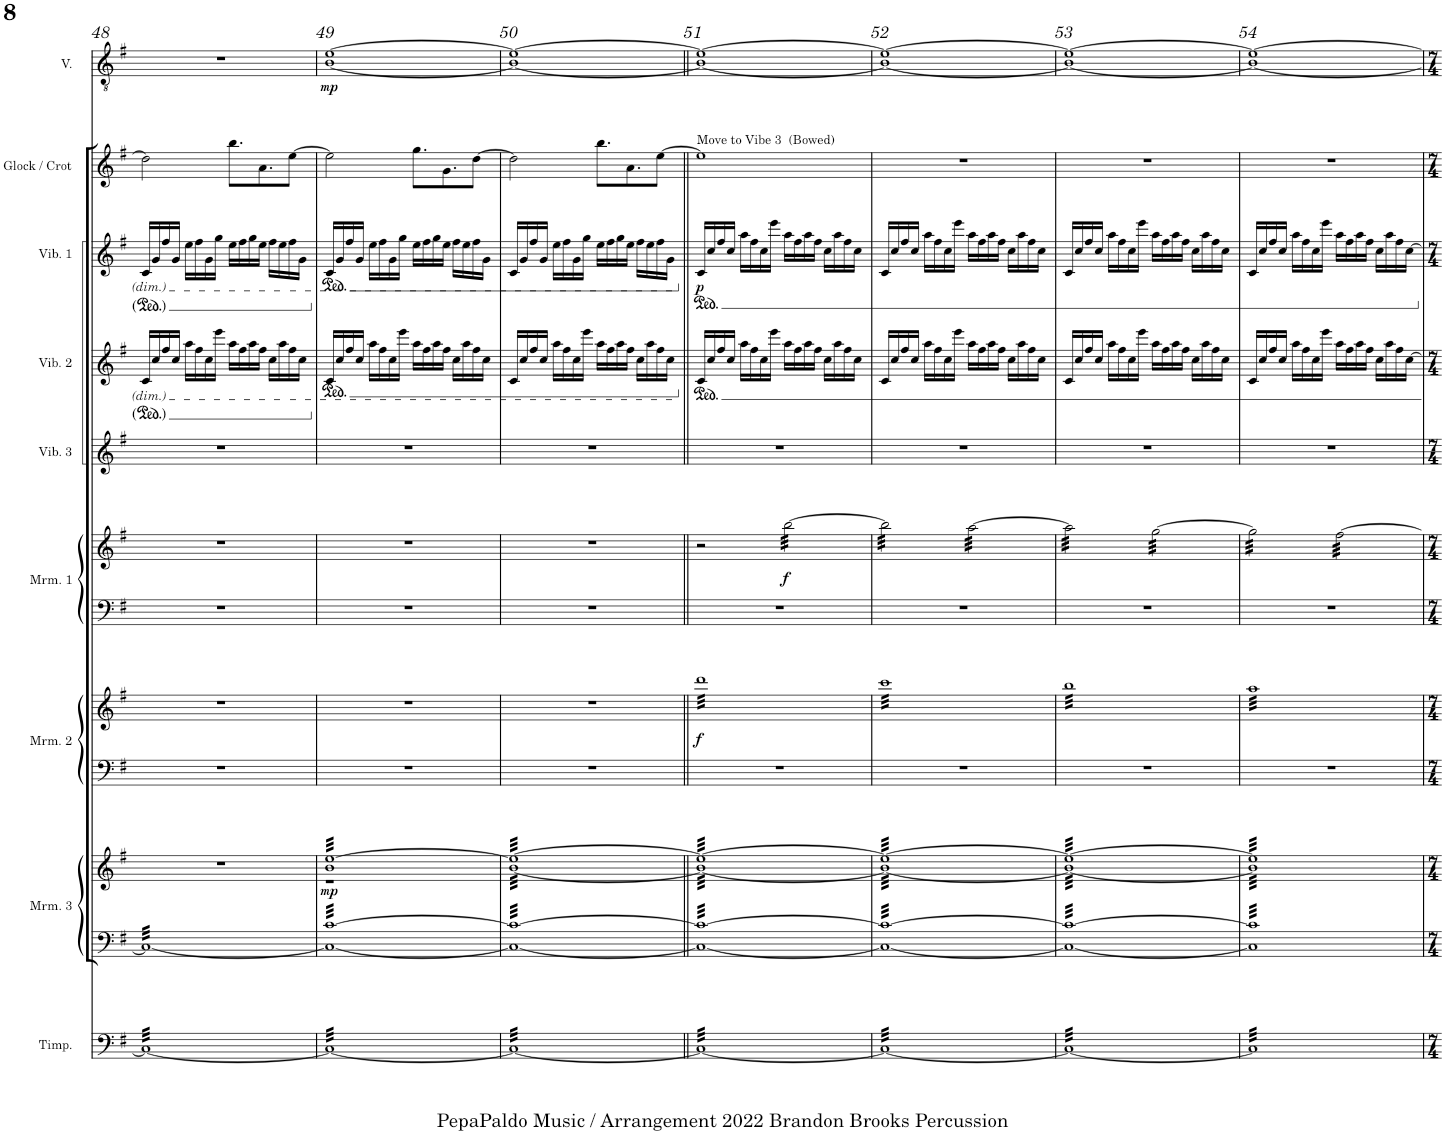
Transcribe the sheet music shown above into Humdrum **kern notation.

**kern	**kern	**kern	**dynam	**kern	**kern	**dynam	**kern	**kern	**dynam	**kern	**kern	**kern	**dynam	**kern	**kern	**dynam
*part9	*part8	*part8	*part8	*part7	*part7	*part7	*part6	*part6	*part6	*part5	*part4	*part3	*part3	*part2	*part1	*part1
*staff12	*staff11	*staff10	*staff10/11	*staff9	*staff8	*staff8/9	*staff7	*staff6	*staff6/7	*staff5	*staff4	*staff3	*staff3	*staff2	*staff1	*staff1
*I"Timpani	*I"Marimba 3	*	*	*I"Marimba 2	*	*	*I"Marimba 1	*	*	*I"Vibraphone 3	*I"Vibraphone 2	*I"Vibraphone 1	*	*I"Glock / Crot	*I"Voice	*
*I'Timp.	*I'Mrm. 3	*	*	*I'Mrm. 2	*	*	*I'Mrm. 1	*	*	*I'Vib. 3	*I'Vib. 2	*I'Vib. 1	*	*I'Glock / Crot	*I'V.	*
!!LO:PB:g=z
*clefF4	*clefF4	*clefG2	*	*clefF4	*clefG2	*	*clefF4	*clefG2	*	*clefG2	*clefG2	*clefG2	*	*clefG2	*clefGv2	*
*	*	*	*	*	*	*	*	*	*	*	*	*	*	*Trd-14c-24	*	*
*k[f#]	*k[f#]	*k[f#]	*	*k[f#]	*k[f#]	*	*k[f#]	*k[f#]	*	*k[f#]	*k[f#]	*k[f#]	*	*k[f#]	*k[f#]	*
*M4/4	*M4/4	*M4/4	*	*M4/4	*M4/4	*	*M4/4	*M4/4	*	*M4/4	*M4/4	*M4/4	*	*M4/4	*M4/4	*
=48	=48	=48	=48	=48	=48	=48	=48	=48	=48	=48	=48	=48	=48	=48	=48	=48
*tremolo	*	*	*	*	*	*	*	*	*	*	*	*	*	*	*	*
*	*tremolo	*	*	*	*	*	*	*	*	*	*	*	*	*	*	*
32CLLL	32CLLL	1r	.	1r	1r	.	1r	1r	.	1r	16c/LL	16c/LL	.	2dd\]	1r	.
32C	32C	.	.	.	.	.	.	.	.	.	.	.	.	.	.	.
32C	32C	.	.	.	.	.	.	.	.	.	16cc/	16g/	.	.	.	.
32C	32C	.	.	.	.	.	.	.	.	.	.	.	.	.	.	.
32C	32C	.	.	.	.	.	.	.	.	.	16ff#/	16ff#/	.	.	.	.
32C	32C	.	.	.	.	.	.	.	.	.	.	.	.	.	.	.
32C	32C	.	.	.	.	.	.	.	.	.	16cc/JJ	16g/JJ	.	.	.	.
32C	32C	.	.	.	.	.	.	.	.	.	.	.	.	.	.	.
32C	32C	.	.	.	.	.	.	.	.	.	16aa\LL	16ee\LL	.	.	.	.
32C	32C	.	.	.	.	.	.	.	.	.	.	.	.	.	.	.
32C	32C	.	.	.	.	.	.	.	.	.	16ff#\	16ff#\	.	.	.	.
32C	32C	.	.	.	.	.	.	.	.	.	.	.	.	.	.	.
32C	32C	.	.	.	.	.	.	.	.	.	16cc\	16g\	.	.	.	.
32C	32C	.	.	.	.	.	.	.	.	.	.	.	.	.	.	.
32C	32C	.	.	.	.	.	.	.	.	.	16eee\JJ	16gg\JJ	.	.	.	.
32C	32C	.	.	.	.	.	.	.	.	.	.	.	.	.	.	.
32C	32C	.	.	.	.	.	.	.	.	.	16aa\LL	16ee\LL	.	8.bb\L	.	.
32C	32C	.	.	.	.	.	.	.	.	.	.	.	.	.	.	.
32C	32C	.	.	.	.	.	.	.	.	.	16ff#\	16ff#\	.	.	.	.
32C	32C	.	.	.	.	.	.	.	.	.	.	.	.	.	.	.
32C	32C	.	.	.	.	.	.	.	.	.	16aa\	16gg\	.	.	.	.
32C	32C	.	.	.	.	.	.	.	.	.	.	.	.	.	.	.
32C	32C	.	.	.	.	.	.	.	.	.	16ff#\JJ	16ee\JJ	.	8.a\	.	.
32C	32C	.	.	.	.	.	.	.	.	.	.	.	.	.	.	.
32C	32C	.	.	.	.	.	.	.	.	.	16cc\LL	16ff#\LL	.	.	.	.
32C	32C	.	.	.	.	.	.	.	.	.	.	.	.	.	.	.
32C	32C	.	.	.	.	.	.	.	.	.	16aa\	16ee\	.	.	.	.
32C	32C	.	.	.	.	.	.	.	.	.	.	.	.	.	.	.
32C	32C	.	.	.	.	.	.	.	.	.	16ff#\	16ff#\	.	[8ee\J	.	.
32C	32C	.	.	.	.	.	.	.	.	.	.	.	.	.	.	.
32C	32C	.	.	.	.	.	.	.	.	.	16cc\JJ	16g\JJ	.	.	.	.
32CJJJ	32CJJJ	.	.	.	.	.	.	.	.	.	.	.	.	.	.	.
=49	=49	=49	=49	=49	=49	=49	=49	=49	=49	=49	=49	=49	=49	=49	=49	=49
*	*	*^	*	*	*	*	*	*	*	*	*	*	*	*	*	*
*	*	*	*	*	*	*	*	*	*	*	*	*ped	*	*	*	*	*
*	*	*	*	*	*	*	*	*	*	*	*	*	*ped	*	*	*	*
*	*	*	*	*	*	*	*	*	*	*	*	*	*	*	*	*^	*
!	!	!	!	!LO:DY:b	!	!	!	!	!	!	!	!	!	!	!	!	!	!LO:DY:b
*	*	*tremolo	*	*	*	*	*	*	*	*	*	*	*	*	*	*	*	*
32CLLL	32C [32cLLL	32b [32eeLLL	1r	mp	1r	1r	.	1r	1r	.	1r	16c/LL	16c/LL	.	2ee\]	[1e	[1B	mp
32C	32C 32c	32b 32ee	.	.	.	.	.	.	.	.	.	.	.	.	.	.	.	.
32C	32C 32c	32b 32ee	.	.	.	.	.	.	.	.	.	16cc/	16g/	.	.	.	.	.
32C	32C 32c	32b 32ee	.	.	.	.	.	.	.	.	.	.	.	.	.	.	.	.
32C	32C 32c	32b 32ee	.	.	.	.	.	.	.	.	.	16ff#/	16ff#/	.	.	.	.	.
32C	32C 32c	32b 32ee	.	.	.	.	.	.	.	.	.	.	.	.	.	.	.	.
32C	32C 32c	32b 32ee	.	.	.	.	.	.	.	.	.	16cc/JJ	16g/JJ	.	.	.	.	.
32C	32C 32c	32b 32ee	.	.	.	.	.	.	.	.	.	.	.	.	.	.	.	.
32C	32C 32c	32b 32ee	.	.	.	.	.	.	.	.	.	16aa\LL	16ee\LL	.	.	.	.	.
32C	32C 32c	32b 32ee	.	.	.	.	.	.	.	.	.	.	.	.	.	.	.	.
32C	32C 32c	32b 32ee	.	.	.	.	.	.	.	.	.	16ff#\	16ff#\	.	.	.	.	.
32C	32C 32c	32b 32ee	.	.	.	.	.	.	.	.	.	.	.	.	.	.	.	.
32C	32C 32c	32b 32ee	.	.	.	.	.	.	.	.	.	16cc\	16g\	.	.	.	.	.
32C	32C 32c	32b 32ee	.	.	.	.	.	.	.	.	.	.	.	.	.	.	.	.
32C	32C 32c	32b 32ee	.	.	.	.	.	.	.	.	.	16eee\JJ	16gg\JJ	.	.	.	.	.
32C	32C 32c	32b 32ee	.	.	.	.	.	.	.	.	.	.	.	.	.	.	.	.
32C	32C 32c	32b 32ee	.	.	.	.	.	.	.	.	.	16aa\LL	16ee\LL	.	8.gg\L	.	.	.
32C	32C 32c	32b 32ee	.	.	.	.	.	.	.	.	.	.	.	.	.	.	.	.
32C	32C 32c	32b 32ee	.	.	.	.	.	.	.	.	.	16ff#\	16ff#\	.	.	.	.	.
32C	32C 32c	32b 32ee	.	.	.	.	.	.	.	.	.	.	.	.	.	.	.	.
32C	32C 32c	32b 32ee	.	.	.	.	.	.	.	.	.	16aa\	16gg\	.	.	.	.	.
32C	32C 32c	32b 32ee	.	.	.	.	.	.	.	.	.	.	.	.	.	.	.	.
32C	32C 32c	32b 32ee	.	.	.	.	.	.	.	.	.	16ff#\JJ	16ee\JJ	.	8.g\	.	.	.
32C	32C 32c	32b 32ee	.	.	.	.	.	.	.	.	.	.	.	.	.	.	.	.
32C	32C 32c	32b 32ee	.	.	.	.	.	.	.	.	.	16cc\LL	16ff#\LL	.	.	.	.	.
32C	32C 32c	32b 32ee	.	.	.	.	.	.	.	.	.	.	.	.	.	.	.	.
32C	32C 32c	32b 32ee	.	.	.	.	.	.	.	.	.	16aa\	16ee\	.	.	.	.	.
32C	32C 32c	32b 32ee	.	.	.	.	.	.	.	.	.	.	.	.	.	.	.	.
32C	32C 32c	32b 32ee	.	.	.	.	.	.	.	.	.	16ff#\	16ff#\	.	[8dd\J	.	.	.
32C	32C 32c	32b 32ee	.	.	.	.	.	.	.	.	.	.	.	.	.	.	.	.
32C	32C 32c	32b 32ee	.	.	.	.	.	.	.	.	.	16cc\JJ	16g\JJ	.	.	.	.	.
32CJJJ	32C 32cJJJ	32b 32eeJJJ	.	.	.	.	.	.	.	.	.	.	.	.	.	.	.	.
=50	=50	=50	=50	=50	=50	=50	=50	=50	=50	=50	=50	=50	=50	=50	=50	=50	=50	=50
32CLLL	32C 32cLLL	32eeLLL	[32bLLL	.	1r	1r	.	1r	1r	.	1r	16c/LL	16c/LL	.	2dd\]	1e_	1B_	.
32C	32C 32c	32ee	32b	.	.	.	.	.	.	.	.	.	.	.	.	.	.	.
32C	32C 32c	32ee	32b	.	.	.	.	.	.	.	.	16cc/	16g/	.	.	.	.	.
32C	32C 32c	32ee	32b	.	.	.	.	.	.	.	.	.	.	.	.	.	.	.
32C	32C 32c	32ee	32b	.	.	.	.	.	.	.	.	16ff#/	16ff#/	.	.	.	.	.
32C	32C 32c	32ee	32b	.	.	.	.	.	.	.	.	.	.	.	.	.	.	.
32C	32C 32c	32ee	32b	.	.	.	.	.	.	.	.	16cc/JJ	16g/JJ	.	.	.	.	.
32C	32C 32c	32ee	32b	.	.	.	.	.	.	.	.	.	.	.	.	.	.	.
32C	32C 32c	32ee	32b	.	.	.	.	.	.	.	.	16aa\LL	16ee\LL	.	.	.	.	.
32C	32C 32c	32ee	32b	.	.	.	.	.	.	.	.	.	.	.	.	.	.	.
32C	32C 32c	32ee	32b	.	.	.	.	.	.	.	.	16ff#\	16ff#\	.	.	.	.	.
32C	32C 32c	32ee	32b	.	.	.	.	.	.	.	.	.	.	.	.	.	.	.
32C	32C 32c	32ee	32b	.	.	.	.	.	.	.	.	16cc\	16g\	.	.	.	.	.
32C	32C 32c	32ee	32b	.	.	.	.	.	.	.	.	.	.	.	.	.	.	.
32C	32C 32c	32ee	32b	.	.	.	.	.	.	.	.	16eee\JJ	16gg\JJ	.	.	.	.	.
32C	32C 32c	32ee	32b	.	.	.	.	.	.	.	.	.	.	.	.	.	.	.
32C	32C 32c	32ee	32b	.	.	.	.	.	.	.	.	16aa\LL	16ee\LL	.	8.bb\L	.	.	.
32C	32C 32c	32ee	32b	.	.	.	.	.	.	.	.	.	.	.	.	.	.	.
32C	32C 32c	32ee	32b	.	.	.	.	.	.	.	.	16ff#\	16ff#\	.	.	.	.	.
32C	32C 32c	32ee	32b	.	.	.	.	.	.	.	.	.	.	.	.	.	.	.
32C	32C 32c	32ee	32b	.	.	.	.	.	.	.	.	16aa\	16gg\	.	.	.	.	.
32C	32C 32c	32ee	32b	.	.	.	.	.	.	.	.	.	.	.	.	.	.	.
32C	32C 32c	32ee	32b	.	.	.	.	.	.	.	.	16ff#\JJ	16ee\JJ	.	8.a\	.	.	.
32C	32C 32c	32ee	32b	.	.	.	.	.	.	.	.	.	.	.	.	.	.	.
32C	32C 32c	32ee	32b	.	.	.	.	.	.	.	.	16cc\LL	16ff#\LL	.	.	.	.	.
32C	32C 32c	32ee	32b	.	.	.	.	.	.	.	.	.	.	.	.	.	.	.
32C	32C 32c	32ee	32b	.	.	.	.	.	.	.	.	16aa\	16ee\	.	.	.	.	.
32C	32C 32c	32ee	32b	.	.	.	.	.	.	.	.	.	.	.	.	.	.	.
32C	32C 32c	32ee	32b	.	.	.	.	.	.	.	.	16ff#\	16ff#\	.	[8ee\J	.	.	.
32C	32C 32c	32ee	32b	.	.	.	.	.	.	.	.	.	.	.	.	.	.	.
32C	32C 32c	32ee	32b	.	.	.	.	.	.	.	.	16cc\JJ	16g\JJ	.	.	.	.	.
32CJJJ	32C 32cJJJ	32eeJJJ	32bJJJ	.	.	.	.	.	.	.	.	.	.	.	.	.	.	.
=51||	=51||	=51||	=51||	=51||	=51||	=51||	=51||	=51||	=51||	=51||	=51||	=51||	=51||	=51||	=51||	=51||	=51||	=51||
*	*	*	*	*	*	*	*	*	*	*	*	*Xped	*	*	*	*	*	*
*	*	*	*	*	*	*	*	*	*	*	*	*	*Xped	*	*	*	*	*
*	*	*	*	*	*	*	*	*	*	*	*	*	*ped	*	*	*	*	*
!	!	!	!	!	!	!	!	!	!	!	!	!	!	!	!LO:TX:a:t=Move to Vibe 3  (Bowed)	!	!	!
!	!	!	!	!	!	!	!LO:DY:b	!	!	!	!	!	!	!LO:DY:b	!	!	!	!
*	*	*	*	*	*	*tremolo	*	*	*	*	*	*	*	*	*	*	*	*
32CLLL	32C 32cLLL	32eeLLL	32bLLL	.	1r	32dddLLL	f	1r	2r	.	1r	16c/LL	16c/LL	p	1ee]	1e_	1B_	.
32C	32C 32c	32ee	32b	.	.	32ddd	.	.	.	.	.	.	.	.	.	.	.	.
32C	32C 32c	32ee	32b	.	.	32ddd	.	.	.	.	.	16cc/	16cc/	.	.	.	.	.
32C	32C 32c	32ee	32b	.	.	32ddd	.	.	.	.	.	.	.	.	.	.	.	.
32C	32C 32c	32ee	32b	.	.	32ddd	.	.	.	.	.	16ff#/	16ff#/	.	.	.	.	.
32C	32C 32c	32ee	32b	.	.	32ddd	.	.	.	.	.	.	.	.	.	.	.	.
32C	32C 32c	32ee	32b	.	.	32ddd	.	.	.	.	.	16cc/JJ	16cc/JJ	.	.	.	.	.
32C	32C 32c	32ee	32b	.	.	32ddd	.	.	.	.	.	.	.	.	.	.	.	.
32C	32C 32c	32ee	32b	.	.	32ddd	.	.	.	.	.	16aa\LL	16aa\LL	.	.	.	.	.
32C	32C 32c	32ee	32b	.	.	32ddd	.	.	.	.	.	.	.	.	.	.	.	.
32C	32C 32c	32ee	32b	.	.	32ddd	.	.	.	.	.	16ff#\	16ff#\	.	.	.	.	.
32C	32C 32c	32ee	32b	.	.	32ddd	.	.	.	.	.	.	.	.	.	.	.	.
32C	32C 32c	32ee	32b	.	.	32ddd	.	.	.	.	.	16cc\	16cc\	.	.	.	.	.
32C	32C 32c	32ee	32b	.	.	32ddd	.	.	.	.	.	.	.	.	.	.	.	.
32C	32C 32c	32ee	32b	.	.	32ddd	.	.	.	.	.	16eee\JJ	16eee\JJ	.	.	.	.	.
32C	32C 32c	32ee	32b	.	.	32ddd	.	.	.	.	.	.	.	.	.	.	.	.
!	!	!	!	!	!	!	!	!	!	!LO:DY:b	!	!	!	!	!	!	!	!
*	*	*	*	*	*	*	*	*	*tremolo	*	*	*	*	*	*	*	*	*
32C	32C 32c	32ee	32b	.	.	32ddd	.	.	[32bb\LLL	f	.	16aa\LL	16aa\LL	.	.	.	.	.
32C	32C 32c	32ee	32b	.	.	32ddd	.	.	32bb\	.	.	.	.	.	.	.	.	.
32C	32C 32c	32ee	32b	.	.	32ddd	.	.	32bb\	.	.	16ff#\	16ff#\	.	.	.	.	.
32C	32C 32c	32ee	32b	.	.	32ddd	.	.	32bb\	.	.	.	.	.	.	.	.	.
32C	32C 32c	32ee	32b	.	.	32ddd	.	.	32bb\	.	.	16aa\	16aa\	.	.	.	.	.
32C	32C 32c	32ee	32b	.	.	32ddd	.	.	32bb\	.	.	.	.	.	.	.	.	.
32C	32C 32c	32ee	32b	.	.	32ddd	.	.	32bb\	.	.	16ff#\JJ	16ff#\JJ	.	.	.	.	.
32C	32C 32c	32ee	32b	.	.	32ddd	.	.	32bb\	.	.	.	.	.	.	.	.	.
32C	32C 32c	32ee	32b	.	.	32ddd	.	.	32bb\	.	.	16cc\LL	16cc\LL	.	.	.	.	.
32C	32C 32c	32ee	32b	.	.	32ddd	.	.	32bb\	.	.	.	.	.	.	.	.	.
32C	32C 32c	32ee	32b	.	.	32ddd	.	.	32bb\	.	.	16aa\	16aa\	.	.	.	.	.
32C	32C 32c	32ee	32b	.	.	32ddd	.	.	32bb\	.	.	.	.	.	.	.	.	.
32C	32C 32c	32ee	32b	.	.	32ddd	.	.	32bb\	.	.	16ff#\	16ff#\	.	.	.	.	.
32C	32C 32c	32ee	32b	.	.	32ddd	.	.	32bb\	.	.	.	.	.	.	.	.	.
32C	32C 32c	32ee	32b	.	.	32ddd	.	.	32bb\	.	.	16cc\JJ	16cc\JJ	.	.	.	.	.
32CJJJ	32C 32cJJJ	32eeJJJ	32bJJJ	.	.	32dddJJJ	.	.	32bb\JJJ	.	.	.	.	.	.	.	.	.
=52	=52	=52	=52	=52	=52	=52	=52	=52	=52	=52	=52	=52	=52	=52	=52	=52	=52	=52
32CLLL	32C 32cLLL	32eeLLL	32bLLL	.	1r	32cccLLL	.	1r	32bb\]LLL	.	1r	16c/LL	16c/LL	.	1r	1e_	1B_	.
32C	32C 32c	32ee	32b	.	.	32ccc	.	.	32bb\	.	.	.	.	.	.	.	.	.
32C	32C 32c	32ee	32b	.	.	32ccc	.	.	32bb\	.	.	16cc/	16cc/	.	.	.	.	.
32C	32C 32c	32ee	32b	.	.	32ccc	.	.	32bb\	.	.	.	.	.	.	.	.	.
32C	32C 32c	32ee	32b	.	.	32ccc	.	.	32bb\	.	.	16ff#/	16ff#/	.	.	.	.	.
32C	32C 32c	32ee	32b	.	.	32ccc	.	.	32bb\	.	.	.	.	.	.	.	.	.
32C	32C 32c	32ee	32b	.	.	32ccc	.	.	32bb\	.	.	16cc/JJ	16cc/JJ	.	.	.	.	.
32C	32C 32c	32ee	32b	.	.	32ccc	.	.	32bb\	.	.	.	.	.	.	.	.	.
32C	32C 32c	32ee	32b	.	.	32ccc	.	.	32bb\	.	.	16aa\LL	16aa\LL	.	.	.	.	.
32C	32C 32c	32ee	32b	.	.	32ccc	.	.	32bb\	.	.	.	.	.	.	.	.	.
32C	32C 32c	32ee	32b	.	.	32ccc	.	.	32bb\	.	.	16ff#\	16ff#\	.	.	.	.	.
32C	32C 32c	32ee	32b	.	.	32ccc	.	.	32bb\	.	.	.	.	.	.	.	.	.
32C	32C 32c	32ee	32b	.	.	32ccc	.	.	32bb\	.	.	16cc\	16cc\	.	.	.	.	.
32C	32C 32c	32ee	32b	.	.	32ccc	.	.	32bb\	.	.	.	.	.	.	.	.	.
32C	32C 32c	32ee	32b	.	.	32ccc	.	.	32bb\	.	.	16eee\JJ	16eee\JJ	.	.	.	.	.
32C	32C 32c	32ee	32b	.	.	32ccc	.	.	32bb\JJJ	.	.	.	.	.	.	.	.	.
32C	32C 32c	32ee	32b	.	.	32ccc	.	.	[32aa\LLL	.	.	16aa\LL	16aa\LL	.	.	.	.	.
32C	32C 32c	32ee	32b	.	.	32ccc	.	.	32aa\	.	.	.	.	.	.	.	.	.
32C	32C 32c	32ee	32b	.	.	32ccc	.	.	32aa\	.	.	16ff#\	16ff#\	.	.	.	.	.
32C	32C 32c	32ee	32b	.	.	32ccc	.	.	32aa\	.	.	.	.	.	.	.	.	.
32C	32C 32c	32ee	32b	.	.	32ccc	.	.	32aa\	.	.	16aa\	16aa\	.	.	.	.	.
32C	32C 32c	32ee	32b	.	.	32ccc	.	.	32aa\	.	.	.	.	.	.	.	.	.
32C	32C 32c	32ee	32b	.	.	32ccc	.	.	32aa\	.	.	16ff#\JJ	16ff#\JJ	.	.	.	.	.
32C	32C 32c	32ee	32b	.	.	32ccc	.	.	32aa\	.	.	.	.	.	.	.	.	.
32C	32C 32c	32ee	32b	.	.	32ccc	.	.	32aa\	.	.	16cc\LL	16cc\LL	.	.	.	.	.
32C	32C 32c	32ee	32b	.	.	32ccc	.	.	32aa\	.	.	.	.	.	.	.	.	.
32C	32C 32c	32ee	32b	.	.	32ccc	.	.	32aa\	.	.	16aa\	16aa\	.	.	.	.	.
32C	32C 32c	32ee	32b	.	.	32ccc	.	.	32aa\	.	.	.	.	.	.	.	.	.
32C	32C 32c	32ee	32b	.	.	32ccc	.	.	32aa\	.	.	16ff#\	16ff#\	.	.	.	.	.
32C	32C 32c	32ee	32b	.	.	32ccc	.	.	32aa\	.	.	.	.	.	.	.	.	.
32C	32C 32c	32ee	32b	.	.	32ccc	.	.	32aa\	.	.	16cc\JJ	16cc\JJ	.	.	.	.	.
32CJJJ	32C 32cJJJ	32eeJJJ	32bJJJ	.	.	32cccJJJ	.	.	32aa\JJJ	.	.	.	.	.	.	.	.	.
=53	=53	=53	=53	=53	=53	=53	=53	=53	=53	=53	=53	=53	=53	=53	=53	=53	=53	=53
32CLLL	32C 32cLLL	32eeLLL	32bLLL	.	1r	32bbLLL	.	1r	32aa\]LLL	.	1r	16c/LL	16c/LL	.	1r	1e_	1B_	.
32C	32C 32c	32ee	32b	.	.	32bb	.	.	32aa\	.	.	.	.	.	.	.	.	.
32C	32C 32c	32ee	32b	.	.	32bb	.	.	32aa\	.	.	16cc/	16cc/	.	.	.	.	.
32C	32C 32c	32ee	32b	.	.	32bb	.	.	32aa\	.	.	.	.	.	.	.	.	.
32C	32C 32c	32ee	32b	.	.	32bb	.	.	32aa\	.	.	16ff#/	16ff#/	.	.	.	.	.
32C	32C 32c	32ee	32b	.	.	32bb	.	.	32aa\	.	.	.	.	.	.	.	.	.
32C	32C 32c	32ee	32b	.	.	32bb	.	.	32aa\	.	.	16cc/JJ	16cc/JJ	.	.	.	.	.
32C	32C 32c	32ee	32b	.	.	32bb	.	.	32aa\	.	.	.	.	.	.	.	.	.
32C	32C 32c	32ee	32b	.	.	32bb	.	.	32aa\	.	.	16aa\LL	16aa\LL	.	.	.	.	.
32C	32C 32c	32ee	32b	.	.	32bb	.	.	32aa\	.	.	.	.	.	.	.	.	.
32C	32C 32c	32ee	32b	.	.	32bb	.	.	32aa\	.	.	16ff#\	16ff#\	.	.	.	.	.
32C	32C 32c	32ee	32b	.	.	32bb	.	.	32aa\	.	.	.	.	.	.	.	.	.
32C	32C 32c	32ee	32b	.	.	32bb	.	.	32aa\	.	.	16cc\	16cc\	.	.	.	.	.
32C	32C 32c	32ee	32b	.	.	32bb	.	.	32aa\	.	.	.	.	.	.	.	.	.
32C	32C 32c	32ee	32b	.	.	32bb	.	.	32aa\	.	.	16eee\JJ	16eee\JJ	.	.	.	.	.
32C	32C 32c	32ee	32b	.	.	32bb	.	.	32aa\JJJ	.	.	.	.	.	.	.	.	.
32C	32C 32c	32ee	32b	.	.	32bb	.	.	[32gg\LLL	.	.	16aa\LL	16aa\LL	.	.	.	.	.
32C	32C 32c	32ee	32b	.	.	32bb	.	.	32gg\	.	.	.	.	.	.	.	.	.
32C	32C 32c	32ee	32b	.	.	32bb	.	.	32gg\	.	.	16ff#\	16ff#\	.	.	.	.	.
32C	32C 32c	32ee	32b	.	.	32bb	.	.	32gg\	.	.	.	.	.	.	.	.	.
32C	32C 32c	32ee	32b	.	.	32bb	.	.	32gg\	.	.	16aa\	16aa\	.	.	.	.	.
32C	32C 32c	32ee	32b	.	.	32bb	.	.	32gg\	.	.	.	.	.	.	.	.	.
32C	32C 32c	32ee	32b	.	.	32bb	.	.	32gg\	.	.	16ff#\JJ	16ff#\JJ	.	.	.	.	.
32C	32C 32c	32ee	32b	.	.	32bb	.	.	32gg\	.	.	.	.	.	.	.	.	.
32C	32C 32c	32ee	32b	.	.	32bb	.	.	32gg\	.	.	16cc\LL	16cc\LL	.	.	.	.	.
32C	32C 32c	32ee	32b	.	.	32bb	.	.	32gg\	.	.	.	.	.	.	.	.	.
32C	32C 32c	32ee	32b	.	.	32bb	.	.	32gg\	.	.	16aa\	16aa\	.	.	.	.	.
32C	32C 32c	32ee	32b	.	.	32bb	.	.	32gg\	.	.	.	.	.	.	.	.	.
32C	32C 32c	32ee	32b	.	.	32bb	.	.	32gg\	.	.	16ff#\	16ff#\	.	.	.	.	.
32C	32C 32c	32ee	32b	.	.	32bb	.	.	32gg\	.	.	.	.	.	.	.	.	.
32C	32C 32c	32ee	32b	.	.	32bb	.	.	32gg\	.	.	16cc\JJ	16cc\JJ	.	.	.	.	.
32CJJJ	32C 32cJJJ	32eeJJJ	32bJJJ	.	.	32bbJJJ	.	.	32gg\JJJ	.	.	.	.	.	.	.	.	.
=54	=54	=54	=54	=54	=54	=54	=54	=54	=54	=54	=54	=54	=54	=54	=54	=54	=54	=54
32C]LLL	32C] 32c]LLL	32ee]LLL	32b]LLL	.	1r	32aaLLL	.	1r	32gg\]LLL	.	1r	16c/LL	16c/LL	.	1r	1e_	1B_	.
32C	32C 32c	32ee	32b	.	.	32aa	.	.	32gg\	.	.	.	.	.	.	.	.	.
32C	32C 32c	32ee	32b	.	.	32aa	.	.	32gg\	.	.	16cc/	16cc/	.	.	.	.	.
32C	32C 32c	32ee	32b	.	.	32aa	.	.	32gg\	.	.	.	.	.	.	.	.	.
32C	32C 32c	32ee	32b	.	.	32aa	.	.	32gg\	.	.	16ff#/	16ff#/	.	.	.	.	.
32C	32C 32c	32ee	32b	.	.	32aa	.	.	32gg\	.	.	.	.	.	.	.	.	.
32C	32C 32c	32ee	32b	.	.	32aa	.	.	32gg\	.	.	16cc/JJ	16cc/JJ	.	.	.	.	.
32C	32C 32c	32ee	32b	.	.	32aa	.	.	32gg\	.	.	.	.	.	.	.	.	.
32C	32C 32c	32ee	32b	.	.	32aa	.	.	32gg\	.	.	16aa\LL	16aa\LL	.	.	.	.	.
32C	32C 32c	32ee	32b	.	.	32aa	.	.	32gg\	.	.	.	.	.	.	.	.	.
32C	32C 32c	32ee	32b	.	.	32aa	.	.	32gg\	.	.	16ff#\	16ff#\	.	.	.	.	.
32C	32C 32c	32ee	32b	.	.	32aa	.	.	32gg\	.	.	.	.	.	.	.	.	.
32C	32C 32c	32ee	32b	.	.	32aa	.	.	32gg\	.	.	16cc\	16cc\	.	.	.	.	.
32C	32C 32c	32ee	32b	.	.	32aa	.	.	32gg\	.	.	.	.	.	.	.	.	.
32C	32C 32c	32ee	32b	.	.	32aa	.	.	32gg\	.	.	16eee\JJ	16eee\JJ	.	.	.	.	.
32C	32C 32c	32ee	32b	.	.	32aa	.	.	32gg\JJJ	.	.	.	.	.	.	.	.	.
32C	32C 32c	32ee	32b	.	.	32aa	.	.	[32ff#\LLL	.	.	16aa\LL	16aa\LL	.	.	.	.	.
32C	32C 32c	32ee	32b	.	.	32aa	.	.	32ff#\	.	.	.	.	.	.	.	.	.
32C	32C 32c	32ee	32b	.	.	32aa	.	.	32ff#\	.	.	16ff#\	16ff#\	.	.	.	.	.
32C	32C 32c	32ee	32b	.	.	32aa	.	.	32ff#\	.	.	.	.	.	.	.	.	.
32C	32C 32c	32ee	32b	.	.	32aa	.	.	32ff#\	.	.	16aa\	16aa\	.	.	.	.	.
32C	32C 32c	32ee	32b	.	.	32aa	.	.	32ff#\	.	.	.	.	.	.	.	.	.
32C	32C 32c	32ee	32b	.	.	32aa	.	.	32ff#\	.	.	16ff#\JJ	16ff#\JJ	.	.	.	.	.
32C	32C 32c	32ee	32b	.	.	32aa	.	.	32ff#\	.	.	.	.	.	.	.	.	.
32C	32C 32c	32ee	32b	.	.	32aa	.	.	32ff#\	.	.	16cc\LL	16cc\LL	.	.	.	.	.
32C	32C 32c	32ee	32b	.	.	32aa	.	.	32ff#\	.	.	.	.	.	.	.	.	.
32C	32C 32c	32ee	32b	.	.	32aa	.	.	32ff#\	.	.	16aa\	16aa\	.	.	.	.	.
32C	32C 32c	32ee	32b	.	.	32aa	.	.	32ff#\	.	.	.	.	.	.	.	.	.
32C	32C 32c	32ee	32b	.	.	32aa	.	.	32ff#\	.	.	16ff#\	16ff#\	.	.	.	.	.
32C	32C 32c	32ee	32b	.	.	32aa	.	.	32ff#\	.	.	.	.	.	.	.	.	.
32C	32C 32c	32ee	32b	.	.	32aa	.	.	32ff#\	.	.	[16cc\JJ	[16cc\JJ	.	.	.	.	.
32CJJJ	32C 32cJJJ	32eeJJJ	32bJJJ	.	.	32aaJJJ	.	.	32ff#\JJJ	.	.	.	.	.	.	.	.	.
*	*	*	*	*	*	*	*	*	*Xtremolo	*	*	*	*	*	*	*	*	*
*	*	*	*	*	*	*Xtremolo	*	*	*	*	*	*	*	*	*	*	*	*
*	*	*Xtremolo	*	*	*	*	*	*	*	*	*	*	*	*	*	*	*	*
*	*Xtremolo	*	*	*	*	*	*	*	*	*	*	*	*	*	*	*	*	*
*Xtremolo	*	*	*	*	*	*	*	*	*	*	*	*	*	*	*	*	*	*
*	*	*v	*v	*	*	*	*	*	*	*	*	*	*	*	*	*v	*v	*
*	*	*	*	*	*	*	*	*	*	*	*	*Xped	*	*	*	*
=	=	=	=	=	=	=	=	=	=	=	=	=	=	=	=	=
*-	*-	*-	*-	*-	*-	*-	*-	*-	*-	*-	*-	*-	*-	*-	*-	*-
